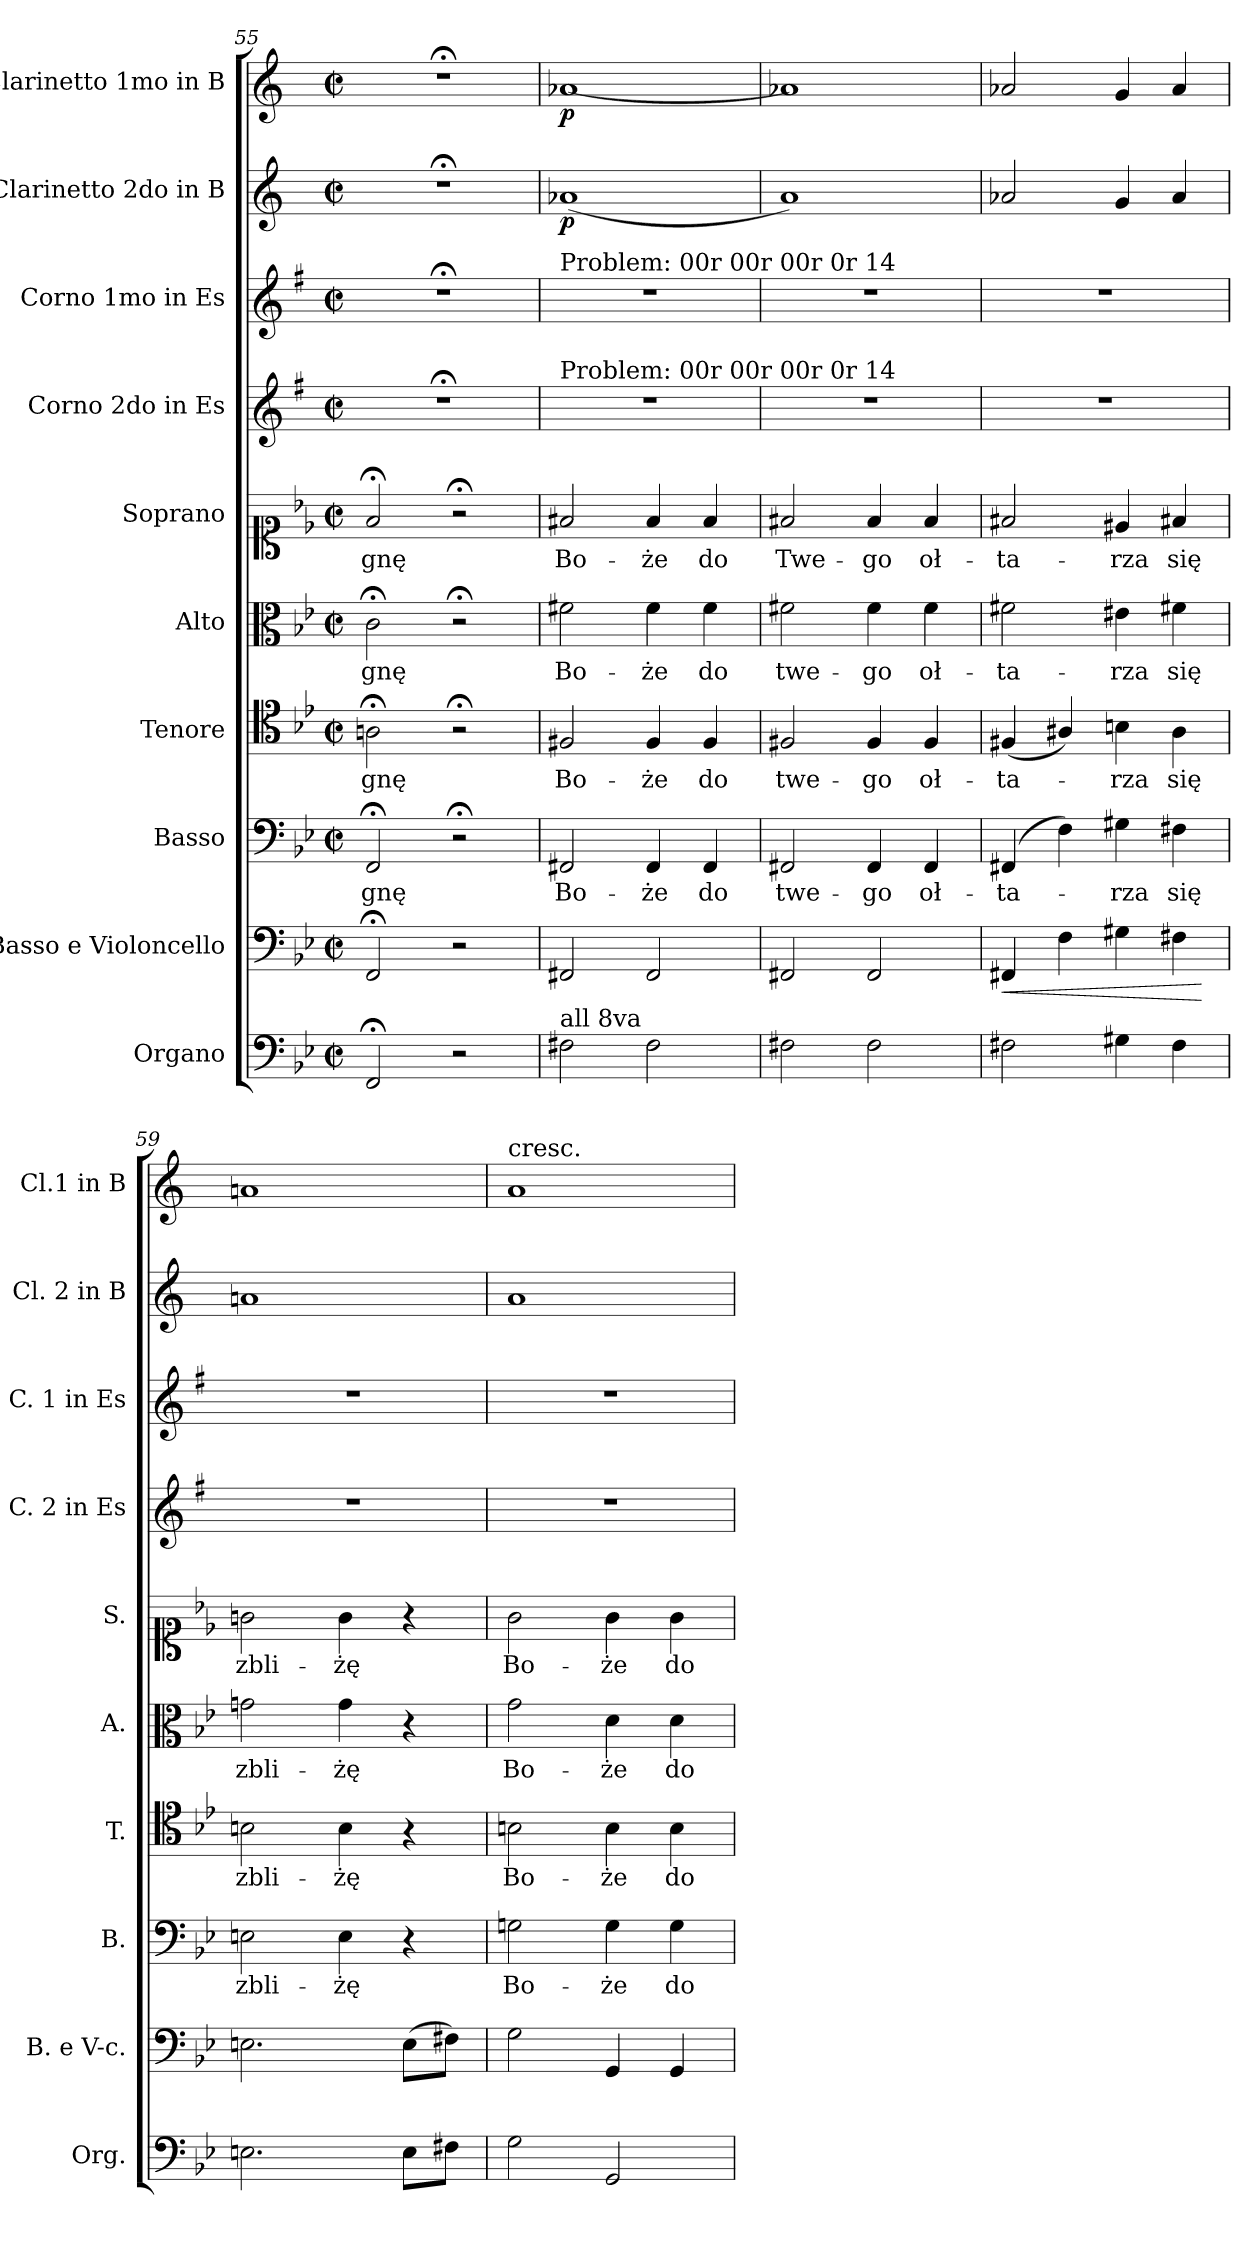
**kern	**kern	**dynam	**kern	**text	**kern	**text	**kern	**text	**kern	**text	**kern	**kern	**kern	**dynam	**kern	**dynam
*part10	*part9	*part9	*part8	*part8	*part7	*part7	*part6	*part6	*part5	*part5	*part4	*part3	*part2	*part2	*part1	*part1
*staff10	*staff9	*staff9	*staff8	*staff8	*staff7	*staff7	*staff6	*staff6	*staff5	*staff5	*staff4	*staff3	*staff2	*staff2	*staff1	*staff1
*I"Organo	*I"Basso e Violoncello	*	*I"Basso	*	*I"Tenore	*	*I"Alto	*	*I"Soprano	*	*I"Corno 2do in Es	*I"Corno 1mo in Es	*I"Clarinetto 2do in B	*	*I"Clarinetto 1mo in B	*
*I'Org.	*I'B. e V-c.	*	*I'B.	*	*I'T.	*	*I'A.	*	*I'S.	*	*I'C. 2 in Es	*I'C. 1 in Es	*I'Cl. 2 in B	*	*I'Cl.1 in B	*
*clefF4	*clefF4	*	*clefF4	*	*clefC4	*	*clefC3	*	*clefC1	*	*clefG2	*clefG2	*clefG2	*	*clefG2	*
*	*	*	*	*	*	*	*	*	*	*	*ITrd5c9	*ITrd5c9	*ITrd1c2	*	*ITrd1c2	*
*k[b-e-]	*k[b-e-]	*	*k[b-e-]	*	*k[b-e-]	*	*k[b-e-]	*	*k[b-e-]	*	*k[b-e-]	*k[b-e-]	*k[b-e-]	*	*k[b-e-]	*
*M2/2	*M2/2	*	*M2/2	*	*M2/2	*	*M2/2	*	*M2/2	*	*M2/2	*M2/2	*M2/2	*	*M2/2	*
*met(c|)	*met(c|)	*	*met(c|)	*	*met(c|)	*	*met(c|)	*	*met(c|)	*	*met(c|)	*met(c|)	*met(c|)	*	*met(c|)	*
=55	=55	=55	=55	=55	=55	=55	=55	=55	=55	=55	=55	=55	=55	=55	=55	=55
2FF;</	2FF;</	.	2FF;</	-gnę	2An;<\	-gnę	2c;<\	-gnę	2f;</	-gnę	1r;<	1r;<	1r;<	.	1r;<	.
2r	2r	.	2r;<	.	2r;<	.	2r;<	.	2r;<	.	.	.	.	.	.	.
=56	=56	=56	=56	=56	=56	=56	=56	=56	=56	=56	=56	=56	=56	=56	=56	=56
!	!	!	!	!	!	!	!	!	!	!	!	!LO:TX:a:t=Problem&colon; 00r 00r 00r 0r 14	!	!	!	!
!	!	!	!	!	!	!	!	!	!	!	!LO:TX:a:t=Problem&colon; 00r 00r 00r 0r 14	!	!	!	!	!
!LO:TX:a:t=all 8va	!	!	!	!	!	!	!	!	!	!	!	!	!	!	!	!
2F#X\	2FF#X/	.	2FF#X/	Bo-	2F#X/	Bo-	2f#X\	Bo-	2f#X/	Bo-	1r	1r	(1g-X	p	[1g-X	p
2F#\	2FF#/	.	4FF#/	-że	4F#/	-że	4f#\	-że	4f#/	-że	.	.	.	.	.	.
.	.	.	4FF#/	do	4F#/	do	4f#\	do	4f#/	do	.	.	.	.	.	.
=57	=57	=57	=57	=57	=57	=57	=57	=57	=57	=57	=57	=57	=57	=57	=57	=57
2F#X\	2FF#X/	.	2FF#X/	twe-	2F#X/	twe-	2f#X\	twe-	2f#X/	Twe-	1r	1r	1g)	.	1g-X]	.
2F#\	2FF#/	.	4FF#/	-go	4F#/	-go	4f#\	-go	4f#/	-go	.	.	.	.	.	.
.	.	.	4FF#/	oł-	4F#/	oł-	4f#\	oł-	4f#/	oł-	.	.	.	.	.	.
=58	=58	=58	=58	=58	=58	=58	=58	=58	=58	=58	=58	=58	=58	=58	=58	=58
!	!	!LO:HP:b	!	!	!	!	!	!	!	!	!	!	!	!	!	!
2F#X\	4FF#X/	<	(>4FF#X/	-ta-	(<4F#X/	-ta-	2f#X\	-ta-	2f#X/	-ta-	1r	1r	2g-X/	.	2g-X/	.
.	4F\	.	4F\)	.	4A#X/)	.	.	.	.	.	.	.	.	.	.	.
4G#X\	4G#X\	.	4G#X\	-rza	4Bn\	-rza	4e#X\	-rza	4e#X/	-rza	.	.	4f/	.	4f/	.
4F#\	4F#X\	.	4F#X\	się	4A#\	się	4f#X\	się	4f#X/	się	.	.	4g-/	.	4g-/	.
.	.	[	.	.	.	.	.	.	.	.	.	.	.	.	.	.
=59	=59	=59	=59	=59	=59	=59	=59	=59	=59	=59	=59	=59	=59	=59	=59	=59
2.En\	2.En\	.	2En\	zbli-	2Bn\	zbli-	2gn\	zbli-	2gn\	zbli-	1r	1r	1gn	.	1gn	.
.	.	.	4E\	-żę	4B\	-żę	4g\	-żę	4g\	-żę	.	.	.	.	.	.
8E\L	(>8E\L	.	4r	.	4r	.	4r	.	4r	.	.	.	.	.	.	.
8F#X\J	8F#X\J)	.	.	.	.	.	.	.	.	.	.	.	.	.	.	.
=60	=60	=60	=60	=60	=60	=60	=60	=60	=60	=60	=60	=60	=60	=60	=60	=60
!	!	!	!	!	!	!	!	!	!	!	!	!	!	!	!LO:TX:t=cresc.	!
2G\	2G\	.	2Gn\	Bo-	2Bn\	Bo-	2g\	Bo-	2g\	Bo-	1r	1r	1g	.	1g	.
2GG/	4GG/	.	4G\	-że	4B\	-że	4d\	-że	4g\	-że	.	.	.	.	.	.
.	4GG/	.	4G\	do	4B\	do	4d\	do	4g\	do	.	.	.	.	.	.
=	=	=	=	=	=	=	=	=	=	=	=	=	=	=	=	=
*-	*-	*-	*-	*-	*-	*-	*-	*-	*-	*-	*-	*-	*-	*-	*-	*-
